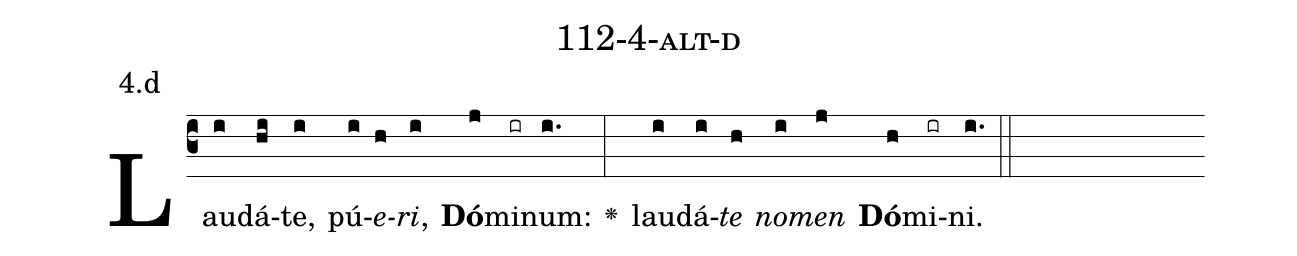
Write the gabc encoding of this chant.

name: 112-4-alt-d;
annotation: 4.d;
%%
(c3)Lau(i)dá(hi)te,(i) pú(i)<i>e</i>(h)<i>ri</i>,(i) <b>Dó</b>(j)mi(ir)num:(i.) <v>\greheightstar</v>(:) lau(i)dá(i)<i>te</i>(h) <i>no</i>(i)<i>men</i>(j) <b>Dó</b>(h)mi(ir)ni.(i.) (::)


%E(i) u(h) o(i) u(j) a(h) e.(i.) (::)
